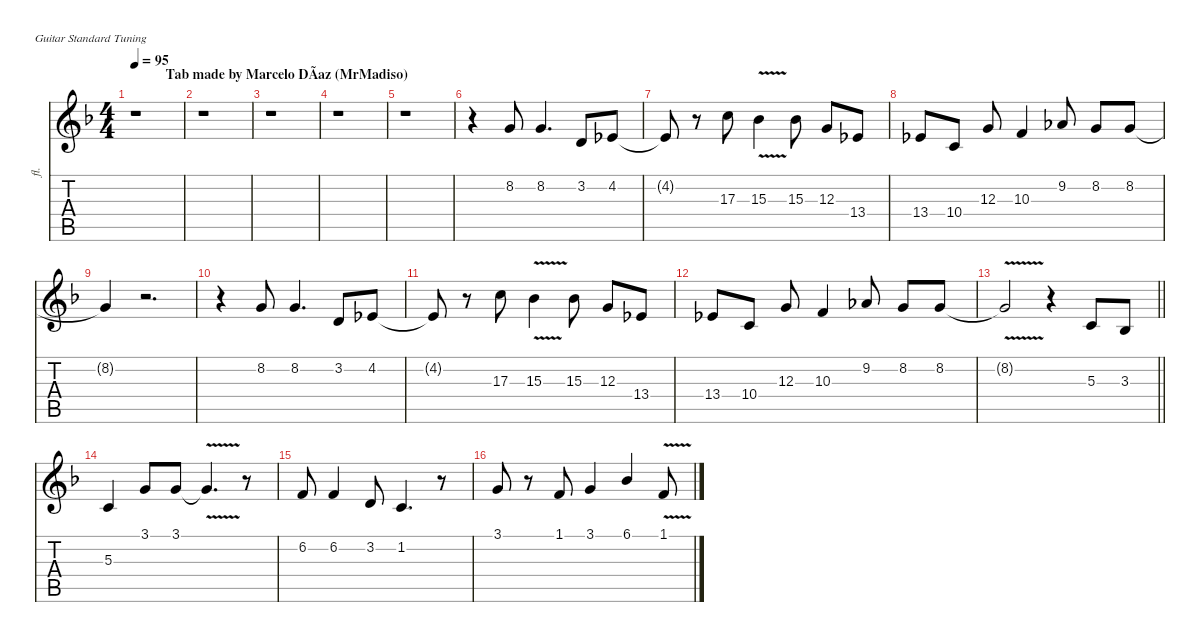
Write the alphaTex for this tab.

\defaultSystemsLayout 4
\hideDynamics
\bracketExtendMode nobrackets
\track ("Anette voice" "fl.") {instrument flute}
\staff {score tabs}
\tuning (E4 B3 G3 D3 A2 E2)
\ts (4 4)
\beaming (8 2 2 2 2)
\section ("" "          Tab made by Marcelo DÃ­az (MrMadiso)")
\tempo 95
\clef g2
\ks f
r.1{dy f instrument flute beam Down} |
r.1{beam Down} |
r.1{beam Down} |
r.1{beam Down} |
r.1{beam Down} |
r.4{beam Down} 8.2{acc forcenatural}.8{beam Up} 8.2{acc forcenatural}.4{d beam Up} 3.2{acc forcenatural}.8{beam Up} 4.2{acc b}.8{beam Up} |
4.2{t acc b}.8{beam Up} r.8{beam Down} 17.3{acc forcenatural}.8{dy ff beam Down} 15.3{v acc b}.4{beam Down} 15.3{acc b}.8{beam Down} 12.3{acc forcenatural}.8{beam Up} 13.4{acc b}.8{beam Up} |
13.4{acc b}.8{beam Up} 10.4{acc forcenatural}.8{beam Up} 12.3{acc forcenatural}.8{beam Up} 10.3{acc forcenatural}.4{beam Up} 9.2{acc b}.8{beam Up} 8.2{acc forcenatural}.8{beam Up} 8.2{acc forcenatural}.8{beam Up} |
8.2{t acc forcenatural}.4{dy f beam Up} r.2{d beam Down} |
r.4{beam Down} 8.2{acc forcenatural}.8{beam Up} 8.2{acc forcenatural}.4{d beam Up} 3.2{acc forcenatural}.8{beam Up} 4.2{acc b}.8{beam Up} |
4.2{t acc b}.8{beam Up} r.8{beam Down} 17.3{acc forcenatural}.8{dy ff beam Down} 15.3{v acc b}.4{beam Down} 15.3{acc b}.8{beam Down} 12.3{acc forcenatural}.8{beam Up} 13.4{acc b}.8{beam Up} |
13.4{acc b}.8{beam Up} 10.4{acc forcenatural}.8{beam Up} 12.3{acc forcenatural}.8{beam Up} 10.3{acc forcenatural}.4{beam Up} 9.2{acc b}.8{beam Up} 8.2{acc forcenatural}.8{beam Up} 8.2{acc forcenatural}.8{dy f beam Up} |
\barLineRight lightlight
8.2{v t acc forcenatural}.2{beam Up} r.4{beam Down} 5.3{acc forcenatural}.8{beam Up} 3.3{acc b}.8{beam Up} |
5.3{acc forcenatural}.4{beam Up} 3.1{acc forcenatural}.8{beam Up} 3.1{acc forcenatural}.8{beam Up} 3.1{v t acc forcenatural}.4{d beam Up} r.8{beam Down} |
6.2{acc forcenatural}.8{beam Up} 6.2{acc forcenatural}.4{beam Up} 3.2{acc forcenatural}.8{beam Up} 1.2{acc forcenatural}.4{d beam Up} r.8{beam Down} |
3.1{acc forcenatural}.8{beam Up} r.8{beam Down} 1.1{acc forcenatural}.8{beam Up} 3.1{acc forcenatural}.4{beam Up} 6.1{acc b}.4{beam Up} 1.1{v acc forcenatural}.8{beam Up}
